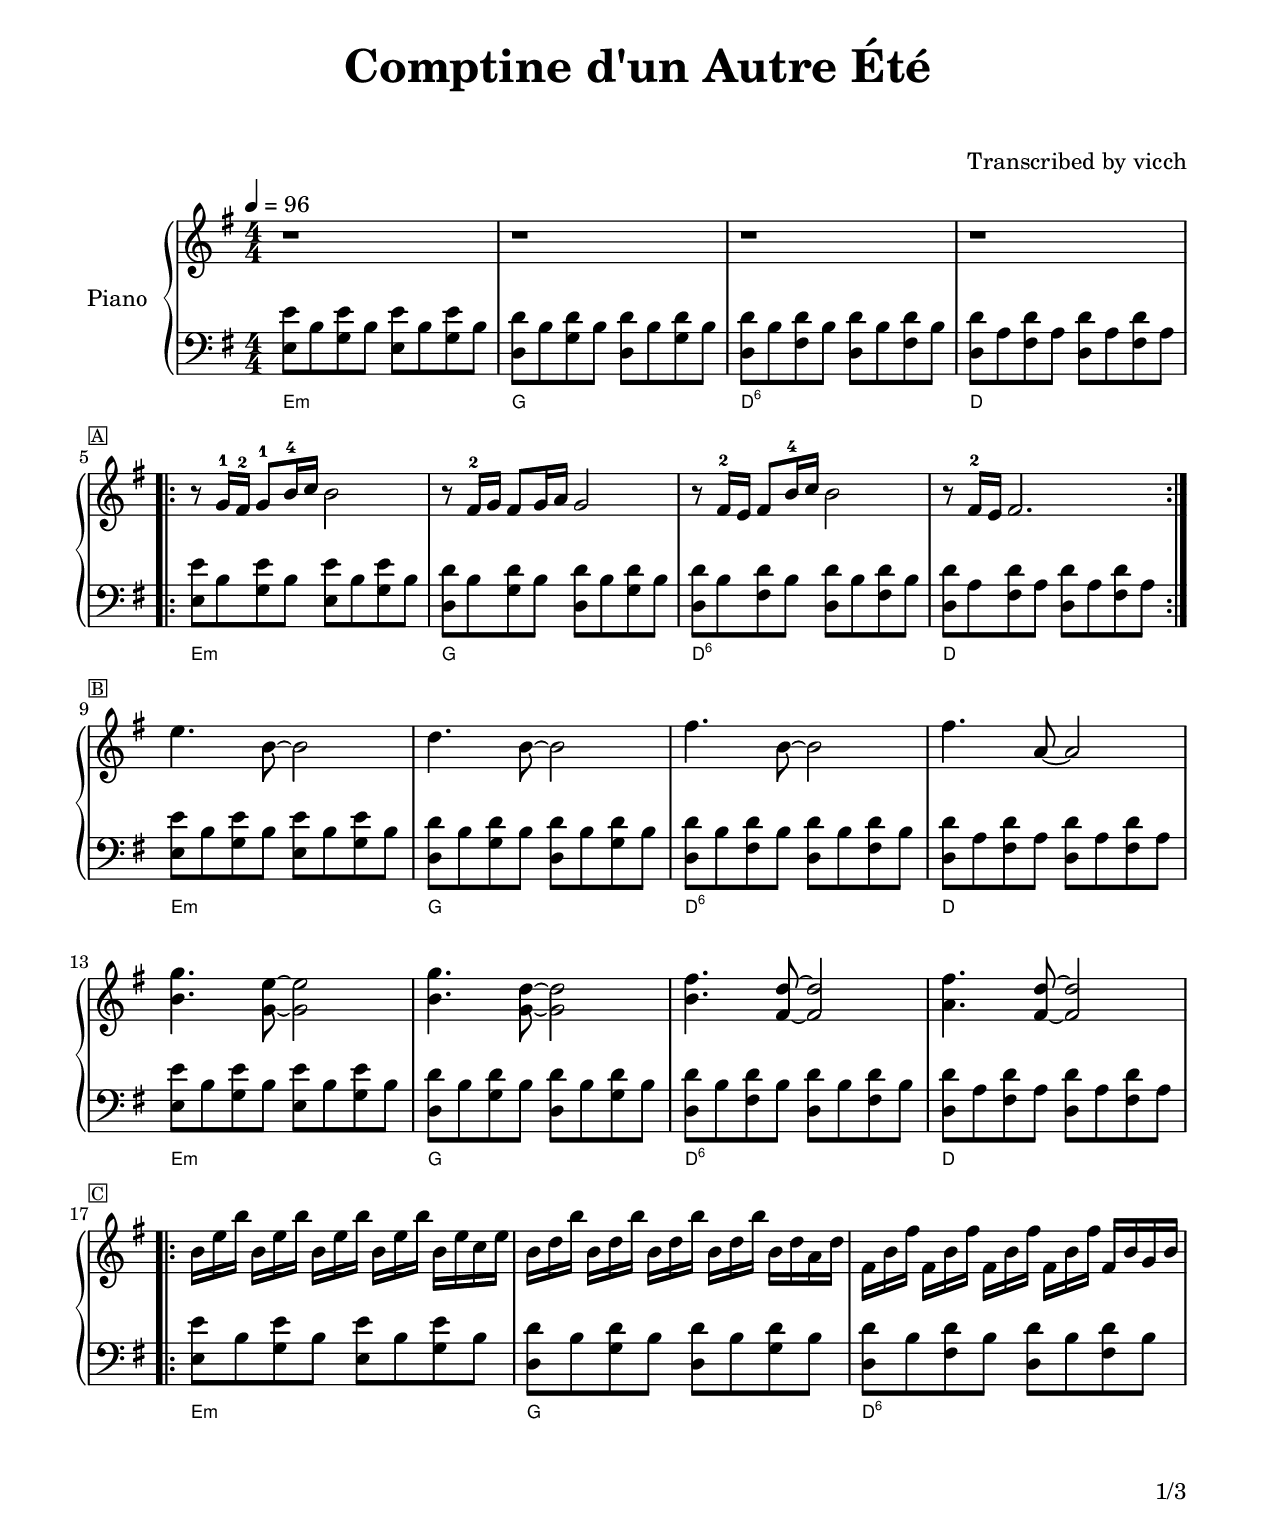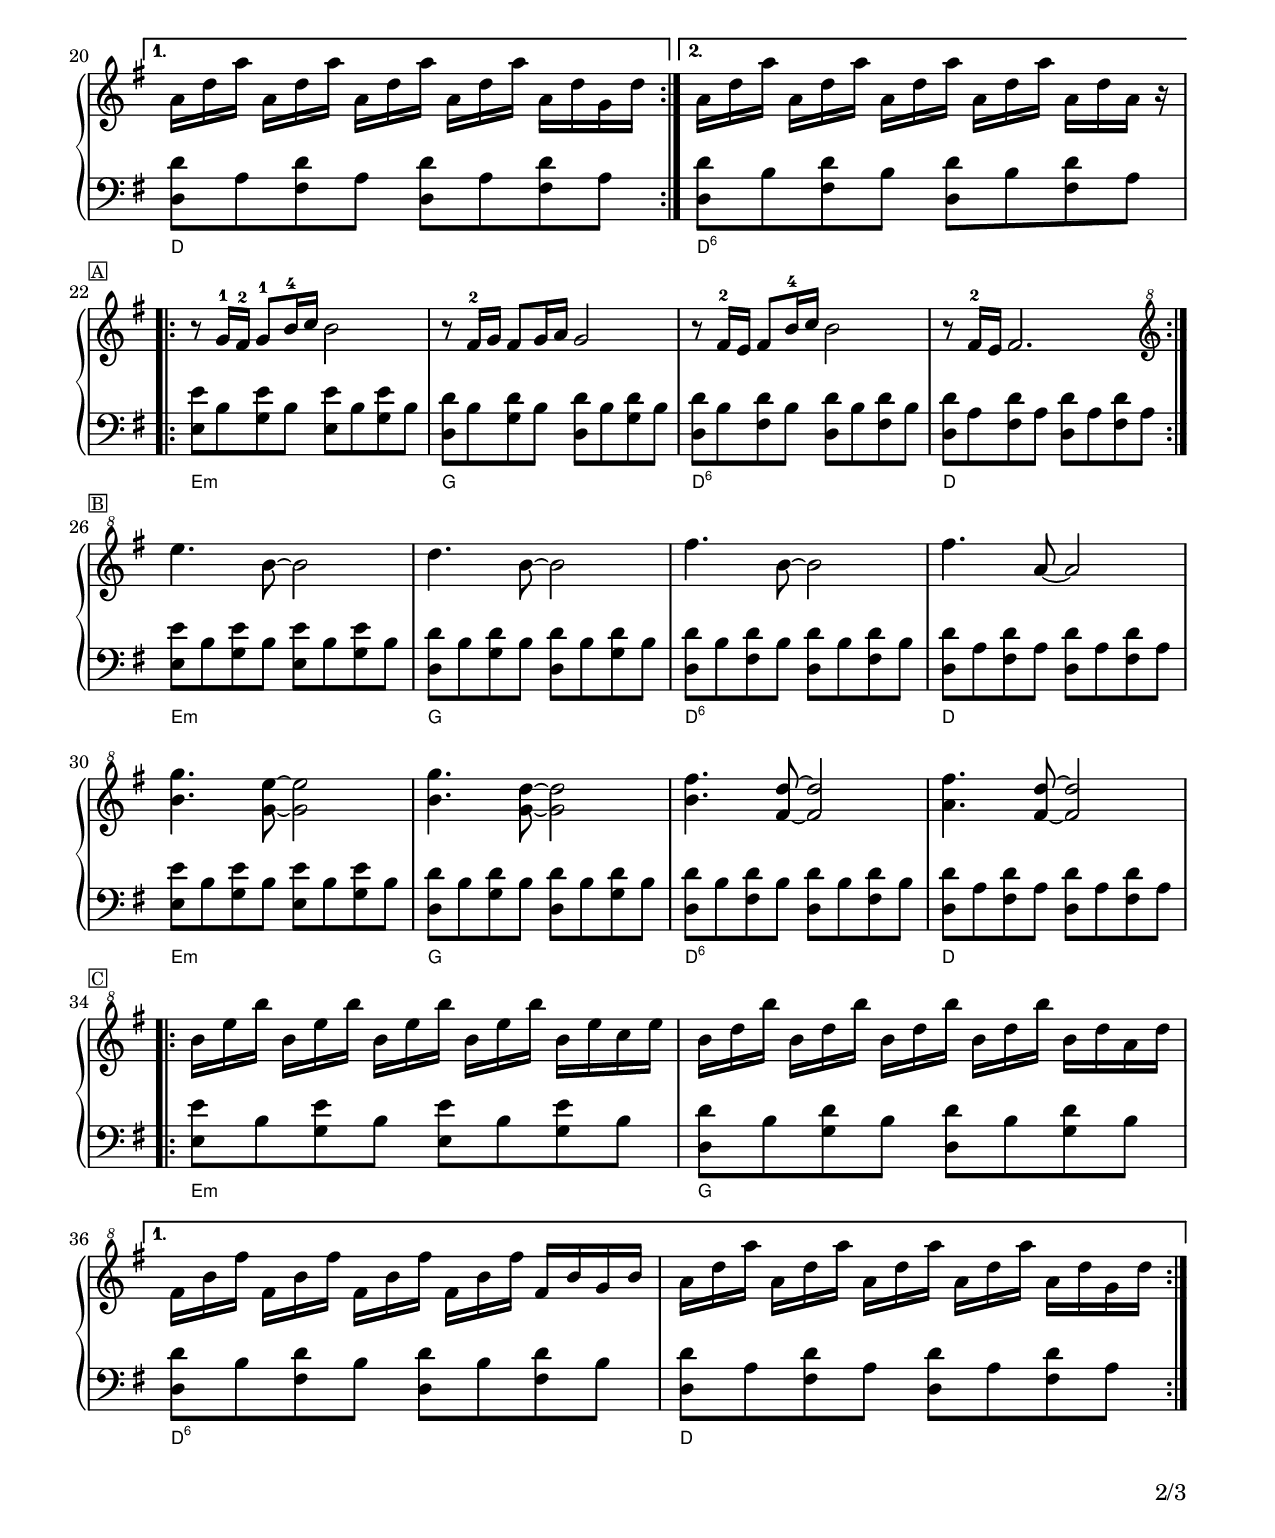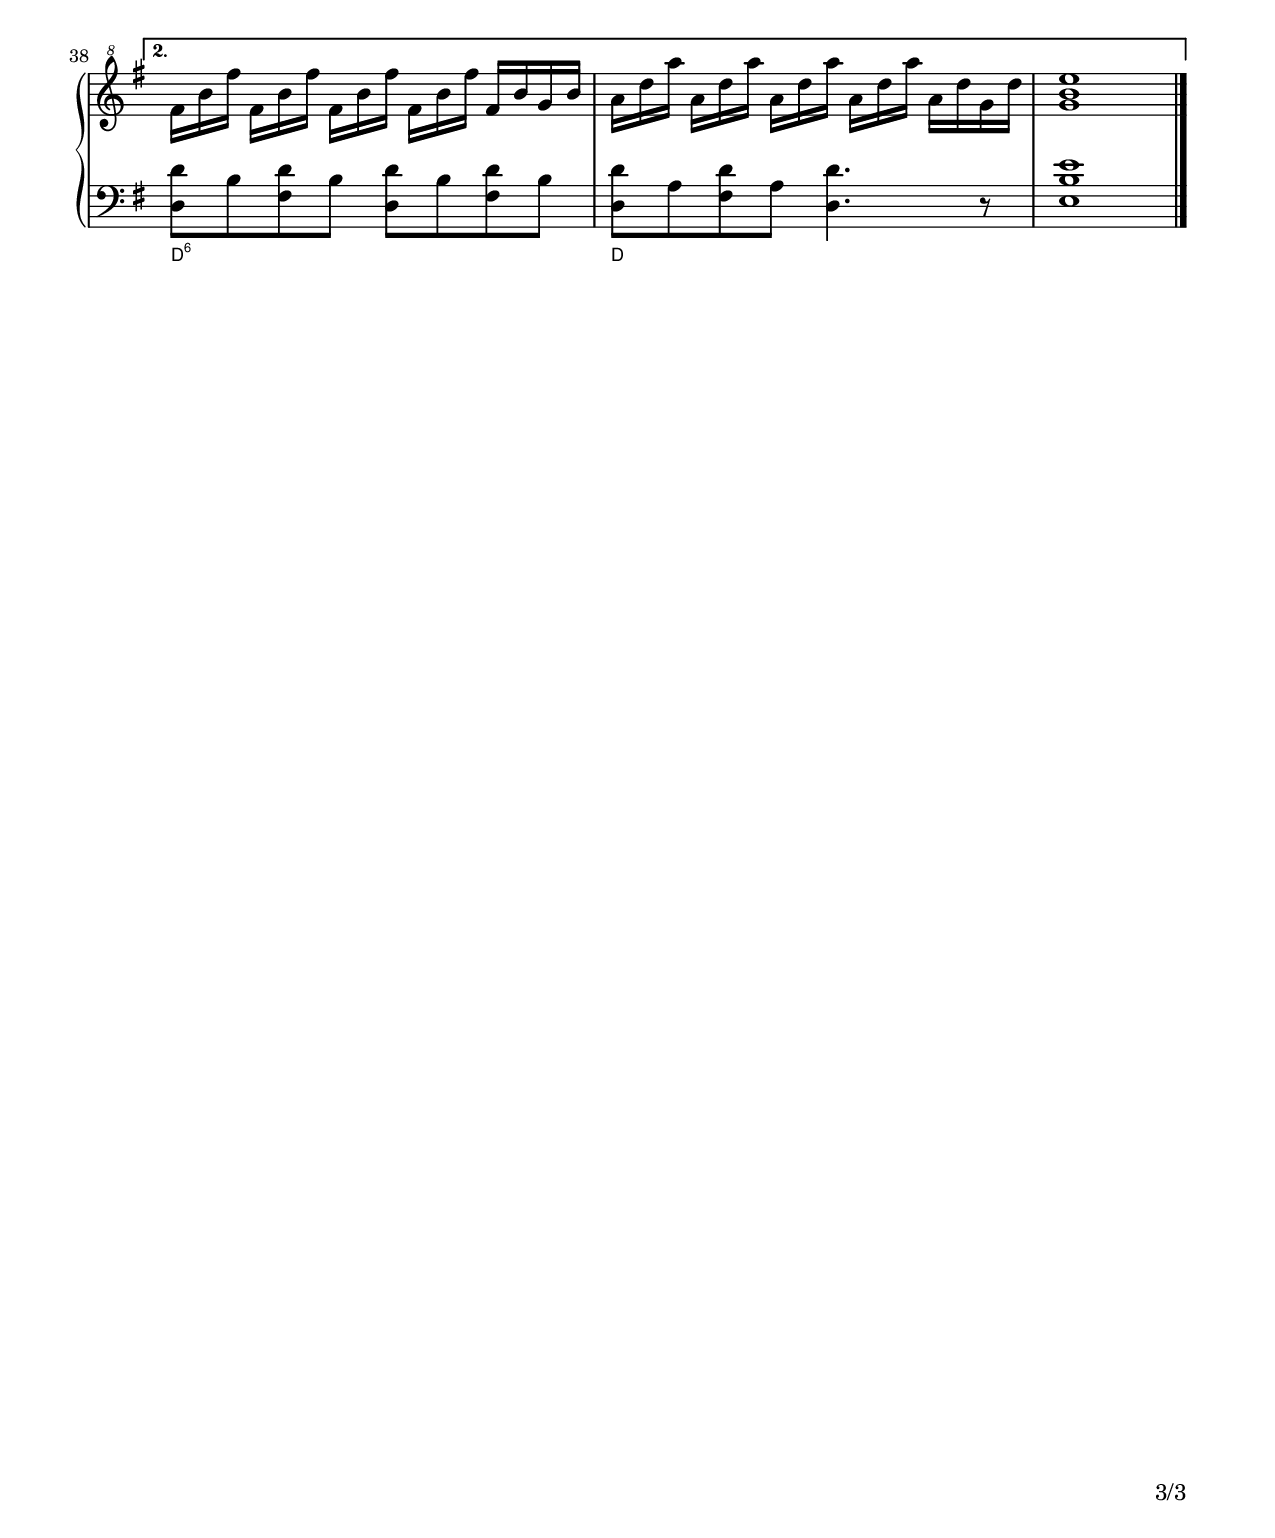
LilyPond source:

\version "2.24.3"

#(define title      "Comptine d'un Autre Été")
#(define title-font "")
#(define sequence   "EveryonePiano 141")
#(define total-page 3)

\include "../base.ly"

\markup \vspace #1.5

DI    = { <<d8 d'8>> a8 <<fs8 d'8>> a8 <<d8 d'8>> a8 <<fs8 d'8>> a8 }
DsixI = { <<d8 d'8>> b8 <<fs8 d'8>> b8 <<d8 d'8>> b8 <<fs8 d'8>> b8 }
EmI   = { <<e8 e'8>> b8 <<g8  e'8>> b8 <<e8 e'8>> b8 <<g8  e'8>> b8 }
GI    = { <<d8 d'8>> b8 <<g8  d'8>> b8 <<d8 d'8>> b8 <<g8  d'8>> b8 }

BEB = { b'16[  e''16 b''16]  }
BDB = { b'16[  d''16 b''16]  }
FBF = { fs'16[ b'16  fs''16] }
ADA = { a'16[  d''16 a''16]  }

BEBs = { b''16[  e'''16 b'''16]  }
BDBs = { b''16[  d'''16 b'''16]  }
FBFs = { fs''16[ b''16  fs'''16] }
ADAs = { a''16[  d'''16 a'''16]  }

\score {
  \new PianoStaff \with {
    instrumentName = "Piano"
  } <<
    \new Staff {
      \tempo 4 = 96
      \clef treble
      \key g \major
      \time 4/4
      
      r1 | r1 | r1 | r1 | \break
      
      \repeat volta 2 {
        \A
        r8 g'16^1 fs'16^2 g'8^1 b'16^4 c''16 b'2 | r8 fs'16^2 g'16 fs'8 g'16 a'16 g'2 | r8 fs'16^2 e'16 fs'8 b'16^4 c''16 b'2 | r8 fs'16^2 e'16 fs'2. | \break
      }
      
      \B
        e''4.          b'8~           b'2        |   d''4.          b'8~           b'2        |   fs''4.          b'8~            b'2         |   fs''4.          a'8~            a'2         | \break
      <<b'4. g''4.>> <<g'8~ e''8~>> <<g'2 e''2>> | <<b'4. g''4.>> <<g'8~ d''8~>> <<g'2 d''2>> | <<b'4. fs''4.>> <<fs'8~ d''8~>> <<fs'2 d''2>> | <<a'4. fs''4.>> <<fs'8~ d''8~>> <<fs'2 d''2>> | \break
      
      \repeat volta 2 {
        \C
        \BEB \BEB \BEB \BEB b'16 e''16 c''16 e''16 | \BDB \BDB \BDB \BDB b'16 d''16 a'16 d''16 | \FBF \FBF \FBF \FBF fs'16 b'16 g'16 b'16 | \break
        
        \alternative {
          \volta 1 {
            \ADA \ADA \ADA \ADA a'16 d''16 g'16 d''16 |
          }
          \volta 2 {
            \ADA \ADA \ADA \ADA a'16 d''16 a'16 r16 | \break
          }
        }
      }
      
      \repeat volta 2 {
        \A
        r8 g'16^1 fs'16^2 g'8^1 b'16^4 c''16 b'2 | r8 fs'16^2 g'16 fs'8 g'16 a'16 g'2 | r8 fs'16^2 e'16 fs'8 b'16^4 c''16 b'2 | r8 fs'16^2 e'16 fs'2. | \break
      }
      
      \B
      \clef "treble^8"
        e'''4.           b''8~            b''2         |   d'''4.           b''8~            b''2         |   fs'''4.           b''8~             b''2          |   fs'''4.           a''8~             a''2          | \break
      <<b''4. g'''4.>> <<g''8~ e'''8~>> <<g''2 e'''2>> | <<b''4. g'''4.>> <<g''8~ d'''8~>> <<g''2 d'''2>> | <<b''4. fs'''4.>> <<fs''8~ d'''8~>> <<fs''2 d'''2>> | <<a''4. fs'''4.>> <<fs''8~ d'''8~>> <<fs''2 d'''2>> | \break
      
      \repeat volta 2 {
        \C
        \BEBs \BEBs \BEBs \BEBs b''16 e'''16 c'''16 e'''16 | \BDBs \BDBs \BDBs \BDBs b''16 d'''16 a''16 d'''16 | \break
        
        \alternative {
          \volta 1 {
            \FBFs \FBFs \FBFs \FBFs fs''16 b''16 g''16 b''16 | \ADAs \ADAs \ADAs \ADAs a''16 d'''16 g''16 d'''16 | \break
          }
          \volta 2 {
            \FBFs \FBFs \FBFs \FBFs fs''16 b''16 g''16 b''16 | \ADAs \ADAs \ADAs \ADAs a''16 d'''16 g''16 d'''16 | <g'' b'' e'''>1 | \bar "|."
          }
        }
      }
    }
    \new Staff {
      \clef bass
      \key g \major
      \time 4/4
      
      \EmI | \GI | \DsixI | \DI |
      
      \EmI | \GI | \DsixI | \DI |
      \EmI | \GI | \DsixI | \DI |
      \EmI | \GI | \DsixI | \DI |
      
      \EmI | \GI | \DsixI |
      \DI  | <<d8 d'8>> b8 <<fs8 d'8>> b8 <<d8 d'8>> b8 <<fs8 d'8>> a8 |
      
      \EmI | \GI | \DsixI | \DI |
      \EmI | \GI | \DsixI | \DI |
      \EmI | \GI | \DsixI | \DI |
      
      \EmI   | \GI |
      \DsixI | \DI |
      \DsixI | <<d8 d'8>> a8 <<fs8 d'8>> a8 <<d4. d'4.>> r8 | <e b e'>1 |
    }
    \chords {
      
      e1:m | g1   | d1:6 | d1 |
      
      e1:m | g1   | d1:6 | d1 |
      e1:m | g1   | d1:6 | d1 |
      e1:m | g1   | d1:6 | d1 |
      
      e1:m | g1   | d1:6 |
      d1   | d1:6 |
      
      e1:m | g1   | d1:6 | d1 |
      e1:m | g1   | d1:6 | d1 |
      e1:m | g1   | d1:6 | d1 |
      
      e1:m | g1    |
      d1:6 | d1    |
      d1:6 | d2 r2 | r1 |
    }
  >>
  \layout {}
}

\score {
  \new PianoStaff \with {
    instrumentName = "Piano"
  } <<
    \new Staff {
      \tempo 4 = 96
      \clef treble
      \key g \major
      \time 4/4
      
      r1 | r1 | r1 | r1 | \break
      
      r8 g'16^1 fs'16^2 g'8^1 b'16^4 c''16 b'2 | r8 fs'16^2 g'16 fs'8 g'16 a'16 g'2 | r8 fs'16^2 e'16 fs'8 b'16^4 c''16 b'2 | r8 fs'16^2 e'16 fs'2. | \break
      r8 g'16^1 fs'16^2 g'8^1 b'16^4 c''16 b'2 | r8 fs'16^2 g'16 fs'8 g'16 a'16 g'2 | r8 fs'16^2 e'16 fs'8 b'16^4 c''16 b'2 | r8 fs'16^2 e'16 fs'2. | \break
      
        e''4.          b'8~           b'2        |   d''4.          b'8~           b'2        |   fs''4.          b'8~            b'2         |   fs''4.          a'8~            a'2         | \break
      <<b'4. g''4.>> <<g'8~ e''8~>> <<g'2 e''2>> | <<b'4. g''4.>> <<g'8~ d''8~>> <<g'2 d''2>> | <<b'4. fs''4.>> <<fs'8~ d''8~>> <<fs'2 d''2>> | <<a'4. fs''4.>> <<fs'8~ d''8~>> <<fs'2 d''2>> | \break
      
      \BEB \BEB \BEB \BEB b'16 e''16 c''16 e''16 | \BDB \BDB \BDB \BDB b'16 d''16 a'16 d''16 | \FBF \FBF \FBF \FBF fs'16 b'16 g'16 b'16 | \ADA \ADA \ADA \ADA a'16 d''16 g'16 d''16 | \break
      \BEB \BEB \BEB \BEB b'16 e''16 c''16 e''16 | \BDB \BDB \BDB \BDB b'16 d''16 a'16 d''16 | \FBF \FBF \FBF \FBF fs'16 b'16 g'16 b'16 | \ADA \ADA \ADA \ADA a'16 d''16 a'16 r16   | \break
      
      r8 g'16^1 fs'16^2 g'8^1 b'16^4 c''16 b'2 | r8 fs'16^2 g'16 fs'8 g'16 a'16 g'2 | r8 fs'16^2 e'16 fs'8 b'16^4 c''16 b'2 | r8 fs'16^2 e'16 fs'2. | \break
      r8 g'16^1 fs'16^2 g'8^1 b'16^4 c''16 b'2 | r8 fs'16^2 g'16 fs'8 g'16 a'16 g'2 | r8 fs'16^2 e'16 fs'8 b'16^4 c''16 b'2 | r8 fs'16^2 e'16 fs'2. | \break
      
      \clef "treble^8"
      
        e'''4.           b''8~            b''2         |   d'''4.           b''8~            b''2         |   fs'''4.           b''8~             b''2          |   fs'''4.           a''8~             a''2          | \break
      <<b''4. g'''4.>> <<g''8~ e'''8~>> <<g''2 e'''2>> | <<b''4. g'''4.>> <<g''8~ d'''8~>> <<g''2 d'''2>> | <<b''4. fs'''4.>> <<fs''8~ d'''8~>> <<fs''2 d'''2>> | <<a''4. fs'''4.>> <<fs''8~ d'''8~>> <<fs''2 d'''2>> | \break
      
      \BEBs \BEBs \BEBs \BEBs b''16 e'''16 c'''16 e'''16 | \BDBs \BDBs \BDBs \BDBs b''16 d'''16 a''16 d'''16 | \FBFs \FBFs \FBFs \FBFs fs''16 b''16 g''16 b''16 | \ADAs \ADAs \ADAs \ADAs a''16 d'''16 g''16 d'''16 | \break
      \BEBs \BEBs \BEBs \BEBs b''16 e'''16 c'''16 e'''16 | \BDBs \BDBs \BDBs \BDBs b''16 d'''16 a''16 d'''16 | \FBFs \FBFs \FBFs \FBFs fs''16 b''16 g''16 b''16 | \ADAs \ADAs \ADAs \ADAs a''16 d'''16 g''16 d'''16 | <g'' b'' e'''>1 | \bar "|."
    }
    \new Staff {
      \clef bass
      \key g \major
      \time 4/4
      
      \EmI | \GI | \DsixI | \DI |
      
      \EmI | \GI | \DsixI | \DI |
      \EmI | \GI | \DsixI | \DI |
      
      \EmI | \GI | \DsixI | \DI |
      \EmI | \GI | \DsixI | \DI |
      
      \EmI | \GI | \DsixI | \DI |
      \EmI | \GI | \DsixI | <<d8 d'8>> b8 <<fs8 d'8>> b8 <<d8 d'8>> b8 <<fs8 d'8>> a8 |
      
      \EmI | \GI | \DsixI | \DI |
      \EmI | \GI | \DsixI | \DI |
      
      \EmI | \GI | \DsixI | \DI |
      \EmI | \GI | \DsixI | \DI |
      
      \EmI | \GI | \DI    | \DsixI |
      \EmI | \GI | \DsixI | <<d8 d'8>> a8 <<fs8 d'8>> a8 <<d4. d'4.>> r8 | <e b e'>1 |
    }
  >>
  \midi {}
}
